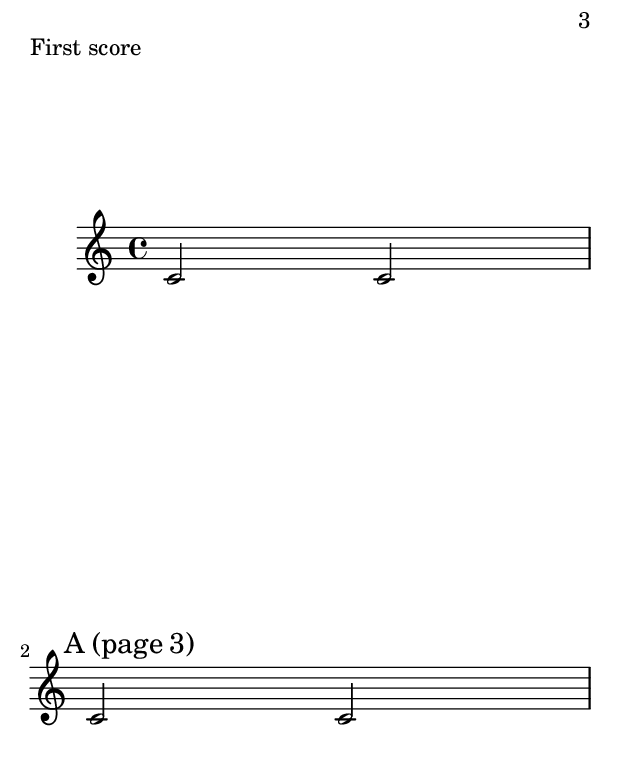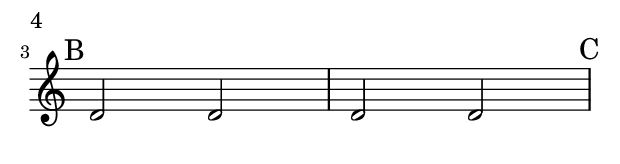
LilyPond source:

%% Do not edit this file; it is auto-generated from input/new
%% This file is in the public domain.
\version "2.11.50"
\header {
  lsrtags = "spacing"
  texidoc = "Page labels may be placed inside music or at top-level,
and referred to in markups."
  doctitle = "Page label"
} % begin verbatim

#(set-default-paper-size "a6")

#(define-markup-command (toc-line layout props label text) (symbol? markup?)
  (interpret-markup layout props
   (markup #:fill-line (text #:page-ref label "8" "?"))))

\book {
  \markup \huge \fill-line { \null Title Page \null }

  \pageBreak

  \label #'toc
  \markup \column {
    \large \fill-line { \null Table of contents \null }
    \toc-line #'toc "Table of contents"
    \toc-line #'firstScore "First Score"
    \toc-line #'markA "Mark A"
    \toc-line #'markB "Mark B"
    \toc-line #'markC "Mark C"
    \toc-line #'unknown "Unknown label"
  }

  \pageBreak

  \label #'firstScore
  \score {
    {
      c'2 c'
      \mark \markup { A (page \concat { \page-ref #'markA "0" "?" ) } } \label #'markA
      c'2 c'
      \pageBreak
      \mark "B" \label #'markB
      d'2 d'
      d'2 d'
      \once \override Score.RehearsalMark #'break-visibility = #begin-of-line-invisible
      \mark "C" \label #'markC
    }
    \header { piece = "First score" }
  }
}
